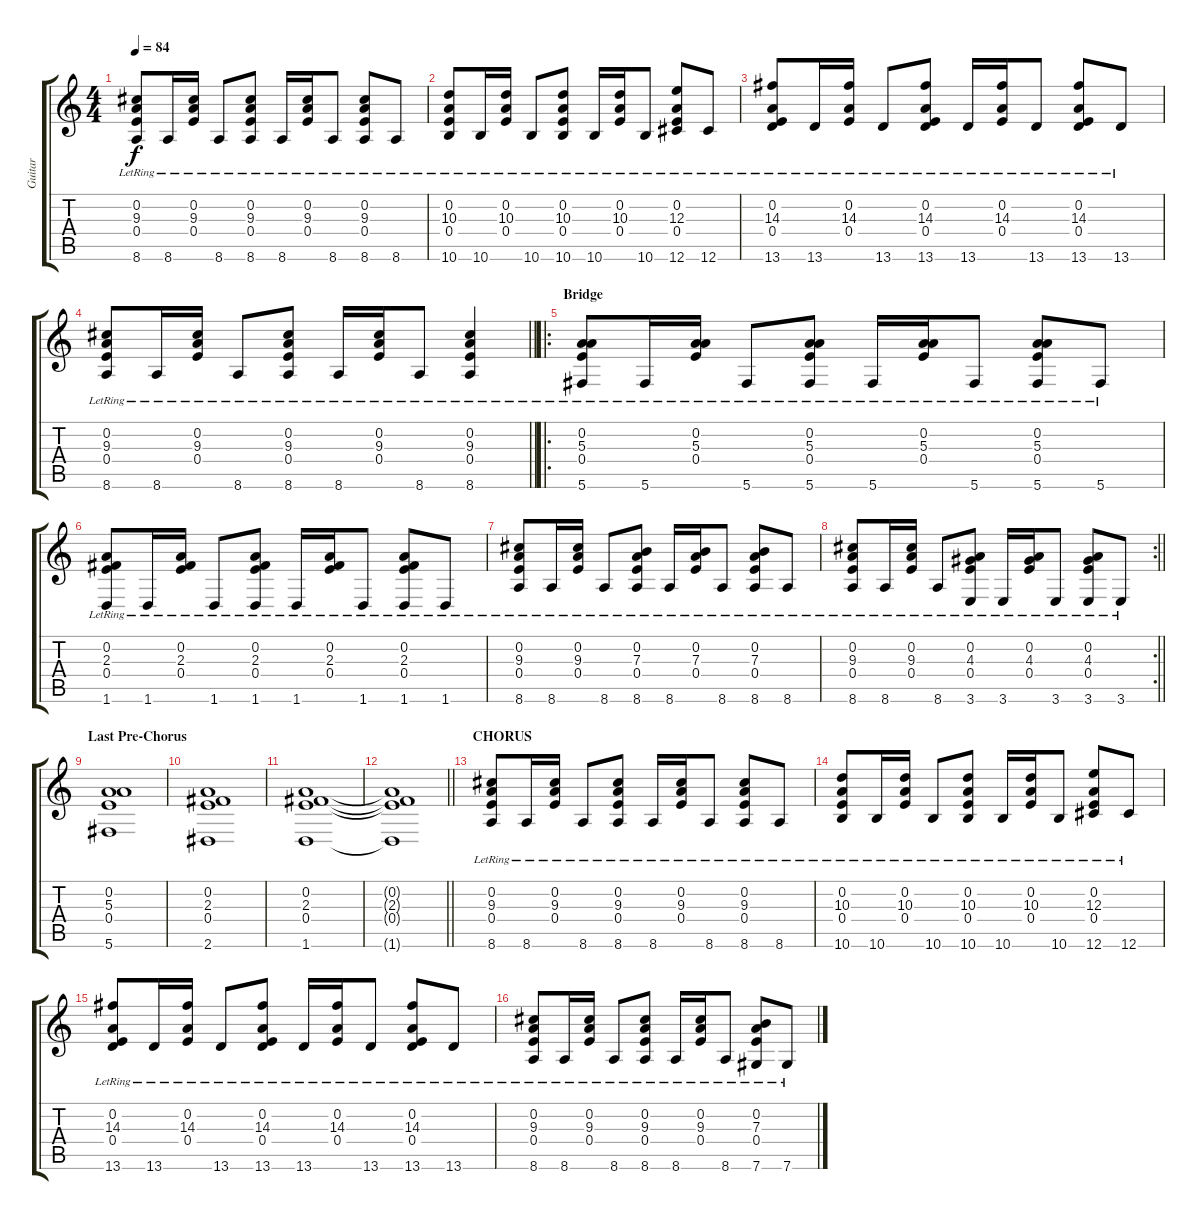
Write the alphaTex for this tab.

\track ("Guitar" "Guitar") {instrument acousticguitarnylon}
\staff {score tabs}
\tuning (Db4 A3 E3 E3 A2 Db2) {hide}
\ts (4 4)
\tempo 84
\clef g2
\ks c
(0.2{lr} 9.3{lr} 0.4{lr} 8.6{lr}).8{dy f} 8.6{lr}.16 (0.2{lr} 9.3{lr} 0.4{lr}).16 8.6{lr}.8 (0.2{lr} 9.3{lr} 0.4{lr} 8.6{lr}).8 8.6{lr}.16 (0.2{lr} 9.3{lr} 0.4{lr}).16 8.6{lr}.8 (0.2{lr} 9.3{lr} 0.4{lr} 8.6{lr}).8 8.6{lr}.8 |
(0.2{lr} 10.3{lr} 0.4{lr} 10.6{lr}).8 10.6{lr}.16 (0.2{lr} 10.3{lr} 0.4{lr}).16 10.6{lr}.8 (0.2{lr} 10.3{lr} 0.4{lr} 10.6{lr}).8 10.6{lr}.16 (0.2{lr} 10.3{lr} 0.4{lr}).16 10.6{lr}.8 (0.2{lr} 12.3{lr} 0.4{lr} 12.6{lr}).8 12.6{lr}.8 |
(0.2{lr} 14.3{lr} 0.4{lr} 13.6{lr}).8 13.6{lr}.16 (0.2{lr} 14.3{lr} 0.4{lr}).16 13.6{lr}.8 (0.2{lr} 14.3{lr} 0.4{lr} 13.6{lr}).8 13.6{lr}.16 (0.2{lr} 14.3{lr} 0.4{lr}).16 13.6{lr}.8 (0.2{lr} 14.3{lr} 0.4{lr} 13.6{lr}).8 13.6{lr}.8 |
\barLineRight lightlight
(0.2{lr} 9.3{lr} 0.4{lr} 8.6{lr}).8 8.6{lr}.16 (0.2{lr} 9.3{lr} 0.4{lr}).16 8.6{lr}.8 (0.2{lr} 9.3{lr} 0.4{lr} 8.6{lr}).8 8.6{lr}.16 (0.2{lr} 9.3{lr} 0.4{lr}).16 8.6{lr}.8 (0.2{lr} 9.3{lr} 0.4{lr} 8.6{lr}).4 |
\ro
\section ("" "Bridge")
(0.2{lr} 5.3{lr} 0.4{lr} 5.6{lr}).8 5.6{lr}.16 (0.2{lr} 5.3{lr} 0.4{lr}).16 5.6{lr}.8 (0.2{lr} 5.3{lr} 0.4{lr} 5.6{lr}).8 5.6{lr}.16 (0.2{lr} 5.3{lr} 0.4{lr}).16 5.6{lr}.8 (0.2{lr} 5.3{lr} 0.4{lr} 5.6{lr}).8 5.6{lr}.8 |
(0.2{lr} 2.3{lr} 0.4{lr} 1.6{lr}).8 1.6{lr}.16 (0.2{lr} 2.3{lr} 0.4{lr}).16 1.6{lr}.8 (0.2{lr} 2.3{lr} 0.4{lr} 1.6{lr}).8 1.6{lr}.16 (0.2{lr} 2.3{lr} 0.4{lr}).16 1.6{lr}.8 (0.2{lr} 2.3{lr} 0.4{lr} 1.6{lr}).8 1.6{lr}.8 |
(0.2{lr} 9.3{lr} 0.4{lr} 8.6{lr}).8 8.6{lr}.16 (0.2{lr} 9.3{lr} 0.4{lr}).16 8.6{lr}.8 (0.2{lr} 7.3{lr} 0.4{lr} 8.6{lr}).8 8.6{lr}.16 (0.2{lr} 7.3{lr} 0.4{lr}).16 8.6{lr}.8 (0.2{lr} 7.3{lr} 0.4{lr} 8.6{lr}).8 8.6{lr}.8 |
\rc 2
\barLineRight lightlight
(0.2{lr} 9.3{lr} 0.4{lr} 8.6{lr}).8 8.6{lr}.16 (0.2{lr} 9.3{lr} 0.4{lr}).16 8.6{lr}.8 (0.2{lr} 4.3{lr} 0.4{lr} 3.6{lr}).8 3.6{lr}.16 (0.2{lr} 4.3{lr} 0.4{lr}).16 3.6{lr}.8 (0.2{lr} 4.3{lr} 0.4{lr} 3.6{lr}).8 3.6{lr}.8 |
\section ("" "Last Pre-Chorus")
(0.2 5.3 0.4 5.6).1 |
(0.2 2.3 0.4 2.6).1 |
(0.2 2.3 0.4 1.6).1 |
\barLineRight lightlight
(0.2{t} 2.3{t} 0.4{t} 1.6{t}).1 |
\section ("" "CHORUS")
(0.2{lr} 9.3{lr} 0.4{lr} 8.6{lr}).8 8.6{lr}.16 (0.2{lr} 9.3{lr} 0.4{lr}).16 8.6{lr}.8 (0.2{lr} 9.3{lr} 0.4{lr} 8.6{lr}).8 8.6{lr}.16 (0.2{lr} 9.3{lr} 0.4{lr}).16 8.6{lr}.8 (0.2{lr} 9.3{lr} 0.4{lr} 8.6{lr}).8 8.6{lr}.8 |
(0.2{lr} 10.3{lr} 0.4{lr} 10.6{lr}).8 10.6{lr}.16 (0.2{lr} 10.3{lr} 0.4{lr}).16 10.6{lr}.8 (0.2{lr} 10.3{lr} 0.4{lr} 10.6{lr}).8 10.6{lr}.16 (0.2{lr} 10.3{lr} 0.4{lr}).16 10.6{lr}.8 (0.2{lr} 12.3{lr} 0.4{lr} 12.6{lr}).8 12.6{lr}.8 |
(0.2{lr} 14.3{lr} 0.4{lr} 13.6{lr}).8 13.6{lr}.16 (0.2{lr} 14.3{lr} 0.4{lr}).16 13.6{lr}.8 (0.2{lr} 14.3{lr} 0.4{lr} 13.6{lr}).8 13.6{lr}.16 (0.2{lr} 14.3{lr} 0.4{lr}).16 13.6{lr}.8 (0.2{lr} 14.3{lr} 0.4{lr} 13.6{lr}).8 13.6{lr}.8 |
(0.2{lr} 9.3{lr} 0.4{lr} 8.6{lr}).8 8.6{lr}.16 (0.2{lr} 9.3{lr} 0.4{lr}).16 8.6{lr}.8 (0.2{lr} 9.3{lr} 0.4{lr} 8.6{lr}).8 8.6{lr}.16 (0.2{lr} 9.3{lr} 0.4{lr}).16 8.6{lr}.8 (0.2{lr} 7.3{lr} 0.4{lr} 7.6{lr}).8 7.6{lr}.8
